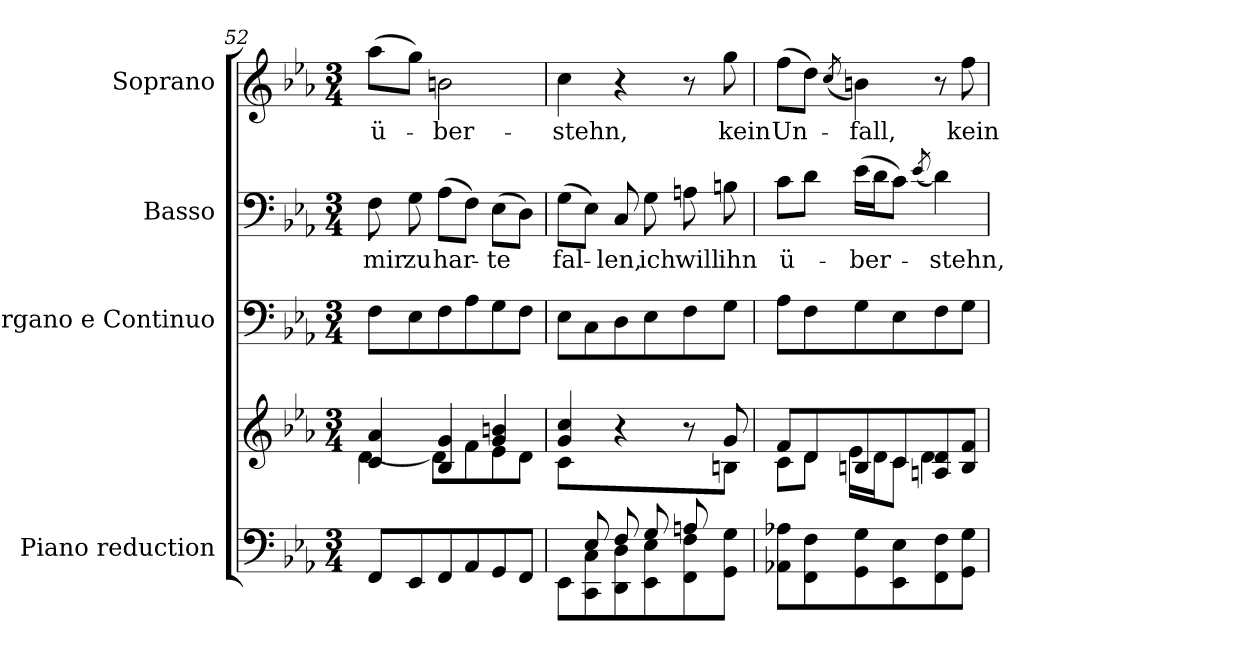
**kern	**kern	**kern	**kern	**text	**kern	**text
*part4	*part4	*part3	*part2	*part2	*part1	*part1
*staff5	*staff4	*staff3	*staff2	*staff2	*staff1	*staff1
*I"Piano reduction	*	*I"Organo e Continuo	*I"Basso	*	*I"Soprano	*
*I'Pno	*	*	*	*	*	*
*clefF4	*clefG2	*clefF4	*clefF4	*	*clefG2	*
*k[b-e-a-]	*k[b-e-a-]	*k[b-e-a-]	*k[b-e-a-]	*	*k[b-e-a-]	*
*M3/4	*M3/4	*M3/4	*M3/4	*	*M3/4	*
=52	=52	=52	=52	=52	=52	=52
*	*^	*	*	*	*	*
!	!	!	!	!	!LO:LY:b	!	!LO:LY:b
8FF/L	4c/ 4a-/	[4d\	8F\L	8F\	mir	(>8aa-\L	ü-
!	!	!	!	!	!LO:LY:b	!	!
8EE-/	.	.	8E-\	8G\	zu	8gg\J)	.
!	!	!	!	!	!LO:LY:b	!	!LO:LY:b
8FF/	4B-/ 4g/	8d\L]	8F\	(>8A-\L	har-	2bn\	-ber-
8AA-/	.	8f\	8A-\	8F\J)	.	.	.
!	!	!	!	!	!LO:LY:b	!	!
8GG/	4g/ 4bn/	8e-\	8G\	(>8E-\L	-te	.	.
8FF/J	.	8d\J	8F\J	8D\J)	.	.	.
=53	=53	=53	=53	=53	=53	=53	=53
*^	*	*	*	*	*	*	*
!	!	!	!	!	!	!LO:LY:b	!	!LO:LY:b
8ryy	8EE-\L	4g/ 4cc/	8c\L	8E-\L	(>8G\L	fal-	4cc\	-stehn,
8E-/	8CC\ 8C\	.	2ryy	8C\	8E-\J)	.	.	.
!	!	!	!	!	!	!LO:LY:b	!	!
8F/	8DD\ 8D\	4r	.	8D\	8C/	-len,	4r	.
!	!	!	!	!	!	!LO:LY:b	!	!
8G/	8EE-\ 8E-\	.	.	8E-\	8G\	ich	.	.
!	!	!	!	!	!	!LO:LY:b	!	!
8An/	8FF\ 8F\	8r	.	8F\	8An\	will	8r	.
!	!	!	!	!	!	!LO:LY:b	!	!LO:LY:b
8ryy	8GG\ 8G\J	8g/	8Bn\J	8G\J	8Bn\	ihn	8gg\	kein
=54	=54	=54	=54	=54	=54	=54	=54	=54
!	!	!	!	!	!	!LO:LY:b	!	!LO:LY:b
*v	*v	*	*	*	*	*	*	*
8AA-X\ 8A-X\L	8f/L	8c\L	8A-\L	8c\L	ü-	(>8ff\L	Un-
8FF\ 8F\	8d/	8d\J	8F\	8d\J	.	8dd\J)	.
.	.	.	.	.	.	(<8qcc/	.
!	!	!	!	!	!LO:LY:b	!	!LO:LY:b
8GG\ 8G\	8Bn/	16e-\LL	8G\	(>16e-\LL	-ber-	4bn\)	-fall,
.	.	16d\J	.	16d\J	.	.	.
8EE-\ 8E-\	8c/	8c\J	8E-\	8c\J)	.	.	.
.	.	.	.	(<8qe-/	.	.	.
!	!	!	!	!	!LO:LY:b	!	!
8FF\ 8F\	8An/ 8d/	4d\	8F\	4d\)	-stehn,	8r	.
!	!	!	!	!	!	!	!LO:LY:b
8GG\ 8G\J	8B/ 8f/J	.	8G\J	.	.	8ff\	kein
*	*v	*v	*	*	*	*	*
=	=	=	=	=	=	=
*-	*-	*-	*-	*-	*-	*-
